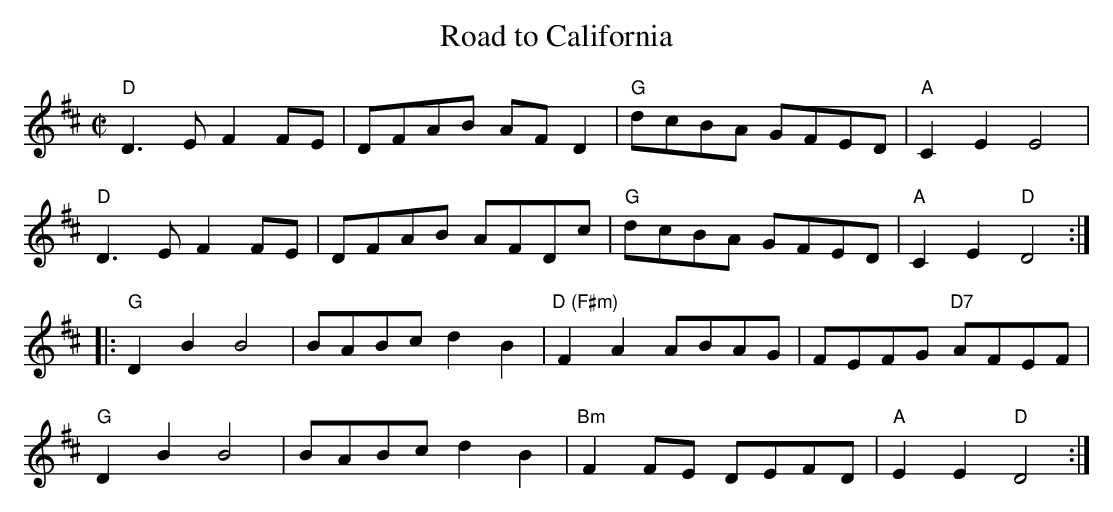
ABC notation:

X:1
T: Road to California
L:1/8
M: C|
K: D
"D"D3E F2FE| DFAB AFD2| "G"dcBA GFED| "A"C2E2 E4|
"D"D3E F2FE| DFAB AFDc| "G"dcBA GFED| "A"C2E2 "D"D4:|
|:"G"D2B2 B4| BABc d2B2| "D (F#m)"F2A2 ABAG| FEFG "D7"AFEF|
"G"D2B2 B4| BABc d2B2| "Bm"F2FE DEFD| "A"E2E2 "D"D4 :|
